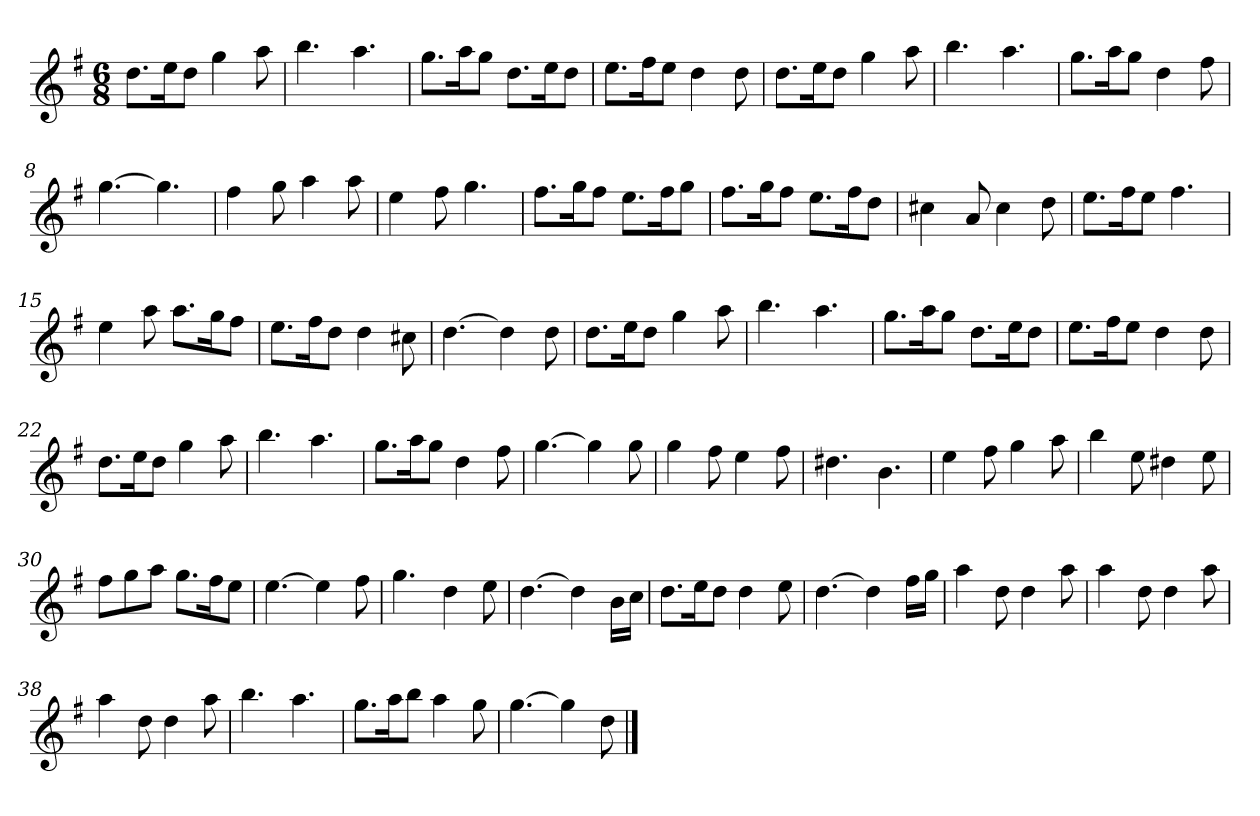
**kern
*part1
*staff1
*k[f#]
*M6/8
*MM120
=1
8.ddL
16eeK
8ddJ
4gg
8aa
=2
4.bb
4.aa
=3
8.ggL
16aaK
8ggJ
8.ddL
16eeK
8ddJ
=4
8.eeL
16ff#K
8eeJ
4dd
8dd
=5
8.ddL
16eeK
8ddJ
4gg
8aa
=6
4.bb
4.aa
=7
8.ggL
16aaK
8ggJ
4dd
8ff#
=8
[4.gg
4.gg]
=9
4ff#
8gg
4aa
8aa
=10
4ee
8ff#
4.gg
=11
8.ff#L
16ggK
8ff#J
8.eeL
16ff#K
8ggJ
=12
8.ff#L
16ggK
8ff#J
8.eeL
16ff#K
8ddJ
=13
4cc#X
8a
4cc#
8dd
=14
8.eeL
16ff#K
8eeJ
4.ff#
=15
4ee
8aa
8.aaL
16ggK
8ff#J
=16
8.eeL
16ff#K
8ddJ
4dd
8cc#X
=17
[4.dd
4dd]
8dd
=18
8.ddL
16eeK
8ddJ
4gg
8aa
=19
4.bb
4.aa
=20
8.ggL
16aaK
8ggJ
8.ddL
16eeK
8ddJ
=21
8.eeL
16ff#K
8eeJ
4dd
8dd
=22
8.ddL
16eeK
8ddJ
4gg
8aa
=23
4.bb
4.aa
=24
8.ggL
16aaK
8ggJ
4dd
8ff#
=25
[4.gg
4gg]
8gg
=26
4gg
8ff#
4ee
8ff#
=27
4.dd#X
4.b
=28
4ee
8ff#
4gg
8aa
=29
4bb
8ee
4dd#X
8ee
=30
8ff#L
8gg
8aaJ
8.ggL
16ff#K
8eeJ
=31
[4.ee
4ee]
8ff#
=32
4.gg
4dd
8ee
=33
[4.dd
4dd]
16bLL
16ccJJ
=34
8.ddL
16eeK
8ddJ
4dd
8ee
=35
[4.dd
4dd]
16ff#LL
16ggJJ
=36
4aa
8dd
4dd
8aa
=37
4aa
8dd
4dd
8aa
=38
4aa
8dd
4dd
8aa
=39
4.bb
4.aa
=40
8.ggL
16aaK
8bbJ
4aa
8gg
=41
[4.gg
4gg]
8dd
==
*-
